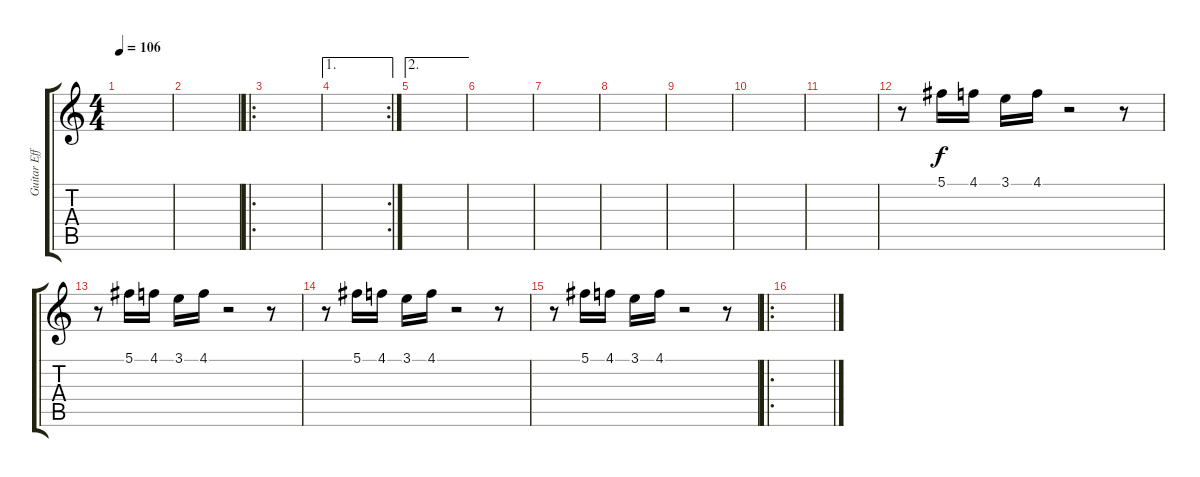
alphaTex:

\track ("Guitar Effect2" "Guitar Eff") {instrument electricguitarjazz}
\staff {score tabs}
\tuning (Db4 Ab3 E3 B2 Gb2 B1) {hide}
\ts (4 4)
\tempo 106
\clef g2
\ks c
|
|
\ro
|
\ae 1
\rc 2
|
\ae 2
|
|
|
|
|
|
|
r.8 5.1.16 4.1.16 3.1.16 4.1.16 r.2 r.8 |
r.8 5.1.16 4.1.16 3.1.16 4.1.16 r.2 r.8 |
r.8 5.1.16 4.1.16 3.1.16 4.1.16 r.2 r.8 |
r.8 5.1.16 4.1.16 3.1.16 4.1.16 r.2 r.8 |
\ro
